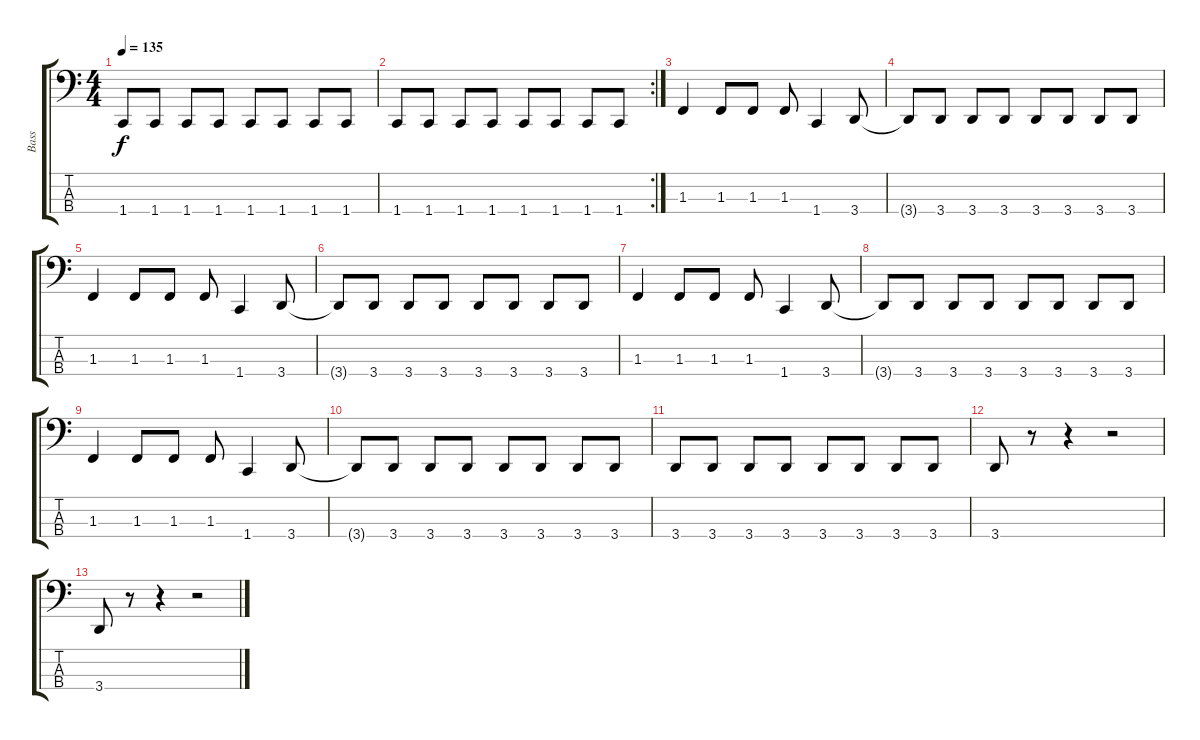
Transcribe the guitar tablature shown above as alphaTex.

\track ("Bass" "Bass") {instrument electricbasspick}
\staff {score tabs}
\tuning (D2 A1 E1 B0) {hide}
\ts (4 4)
\tempo 135
\clef f4
\ks c
1.4.8{dy f} 1.4.8 1.4.8 1.4.8 1.4.8 1.4.8 1.4.8 1.4.8 |
\rc 2
1.4.8 1.4.8 1.4.8 1.4.8 1.4.8 1.4.8 1.4.8 1.4.8 |
1.3.4 1.3.8 1.3.8 1.3.8 1.4.4 3.4.8 |
3.4{t}.8 3.4.8 3.4.8 3.4.8 3.4.8 3.4.8 3.4.8 3.4.8 |
1.3.4 1.3.8 1.3.8 1.3.8 1.4.4 3.4.8 |
3.4{t}.8 3.4.8 3.4.8 3.4.8 3.4.8 3.4.8 3.4.8 3.4.8 |
1.3.4 1.3.8 1.3.8 1.3.8 1.4.4 3.4.8 |
3.4{t}.8 3.4.8 3.4.8 3.4.8 3.4.8 3.4.8 3.4.8 3.4.8 |
1.3.4 1.3.8 1.3.8 1.3.8 1.4.4 3.4.8 |
3.4{t}.8 3.4.8 3.4.8 3.4.8 3.4.8 3.4.8 3.4.8 3.4.8 |
3.4.8 3.4.8 3.4.8 3.4.8 3.4.8 3.4.8 3.4.8 3.4.8 |
3.4.8 r.8 r.4 r.2 |
3.4.8 r.8 r.4 r.2
